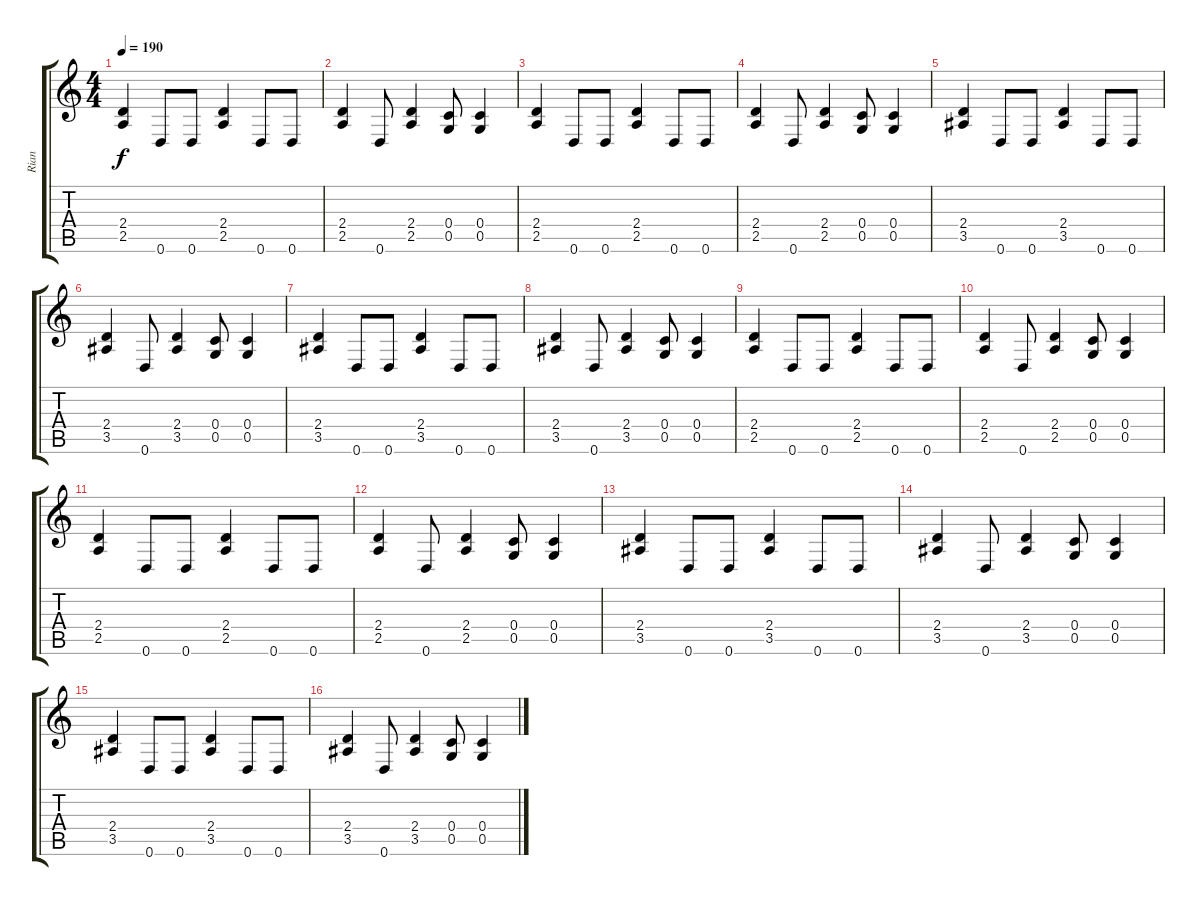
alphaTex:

\track ("Rian" "Rian") {instrument distortionguitar}
\staff {score tabs}
\tuning (D4 A3 F3 C3 G2 D2) {hide}
\ts (4 4)
\tempo 190
\clef g2
\ks c
(2.4 2.5).4{dy f} 0.6.8 0.6.8 (2.4 2.5).4 0.6.8 0.6.8 |
(2.4 2.5).4 0.6.8 (2.4 2.5).4 (0.4 0.5).8 (0.4 0.5).4 |
(2.4 2.5).4 0.6.8 0.6.8 (2.4 2.5).4 0.6.8 0.6.8 |
(2.4 2.5).4 0.6.8 (2.4 2.5).4 (0.4 0.5).8 (0.4 0.5).4 |
(2.4 3.5).4 0.6.8 0.6.8 (2.4 3.5).4 0.6.8 0.6.8 |
(2.4 3.5).4 0.6.8 (2.4 3.5).4 (0.4 0.5).8 (0.4 0.5).4 |
(2.4 3.5).4 0.6.8 0.6.8 (2.4 3.5).4 0.6.8 0.6.8 |
(2.4 3.5).4 0.6.8 (2.4 3.5).4 (0.4 0.5).8 (0.4 0.5).4 |
(2.4 2.5).4 0.6.8 0.6.8 (2.4 2.5).4 0.6.8 0.6.8 |
(2.4 2.5).4 0.6.8 (2.4 2.5).4 (0.4 0.5).8 (0.4 0.5).4 |
(2.4 2.5).4 0.6.8 0.6.8 (2.4 2.5).4 0.6.8 0.6.8 |
(2.4 2.5).4 0.6.8 (2.4 2.5).4 (0.4 0.5).8 (0.4 0.5).4 |
(2.4 3.5).4 0.6.8 0.6.8 (2.4 3.5).4 0.6.8 0.6.8 |
(2.4 3.5).4 0.6.8 (2.4 3.5).4 (0.4 0.5).8 (0.4 0.5).4 |
(2.4 3.5).4 0.6.8 0.6.8 (2.4 3.5).4 0.6.8 0.6.8 |
(2.4 3.5).4 0.6.8 (2.4 3.5).4 (0.4 0.5).8 (0.4 0.5).4
